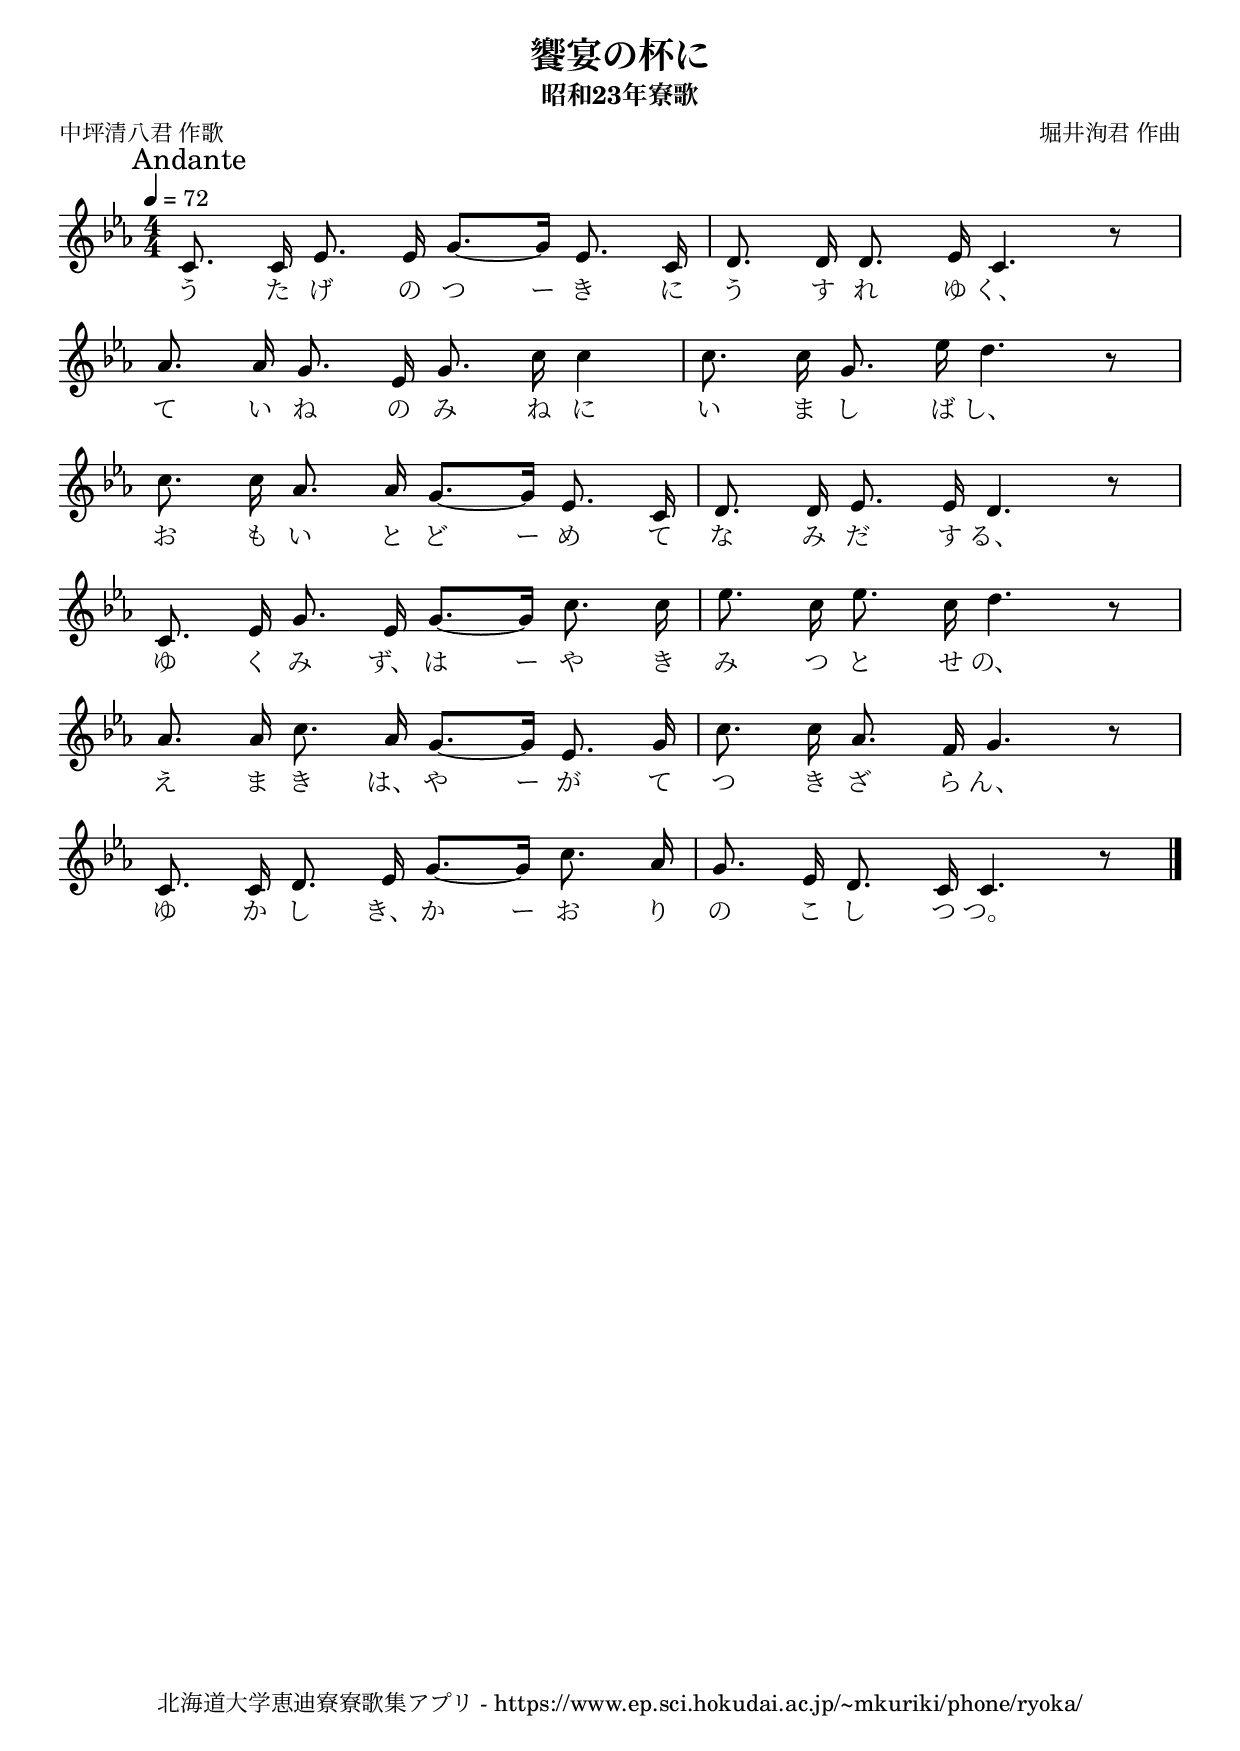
\version "2.18.2"

\paper {indent = 0}

\header {
  title = "饗宴の杯に"
  subtitle = "昭和23年寮歌"
  composer = "堀井洵君 作曲"
  poet = "中坪清八君 作歌"
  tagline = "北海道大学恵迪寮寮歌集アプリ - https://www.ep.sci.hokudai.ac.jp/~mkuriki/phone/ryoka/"
}


melody = \relative c'{
  \tempo 4 = 72
  \autoBeamOff
  \numericTimeSignature
  \override BreathingSign.text = \markup { \musicglyph #"scripts.upedaltoe" } % ブレスの記号指定
  \key c \minor 
  \time 4/4
  \mark \markup "Andante"
  \set melismaBusyProperties = #'()
  c8. c16 ees8. ees16 g8. ~ [g16] ees8. c16 |
  d8. d16 d8. ees16 c4. r8 | \break
  aes'8. aes16 g8. ees16 g8. c16 c4 |
  c8. c16 g8. ees'16 d4. r8 | \break
  c8. c16 aes8. aes16 g8. ~ [g16] ees8. c16 |
  d8. d16 ees8. ees16 d4. r8 | \break
  c8. ees16 g8. ees16 g8. ~ [g16] c8. c16 |
  ees8. c16 ees8. c16 d4. r8 | \break 
  aes8. aes16 c8. aes16 g8. ~ [g16] ees8. g16 |
  c8. c16 aes8. f16 g4. r8 | \break
  c,8. c16 d8. ees16 g8. ~ [g16] c8. aes16 |
  g8. ees16 d8. c16 c4. r8 |
  \bar "|." 
}

text = \lyricmode {
  う た げ の つ ー き に う す れ ゆ く、
  て い ね の み ね に い ま し ば し、
  お も い と ど ー め て な み だ す る、
  ゆ く み ず、 は ー や き み つ と せ の、
  え ま き は、 や ー が て つ き ざ ら ん、
  ゆ か し き、 か ー お り の こ し つ つ。
}

\score {
  <<
    % ギターコード
    %{
    \new ChordNames \with {midiInstrument = #"acoustic guitar (nylon)"}{
      \set chordChanges = ##t
      \harmony
    }
    %}
    
    % メロディーライン
    \new Voice = "one"{\melody}
    % 歌詞
    \new Lyrics \lyricsto "one" \text
    % 太鼓
    % \new DrumStaff \with{
    %   \remove "Time_signature_engraver"
    %   drumStyleTable = #percussion-style
    %   \override StaffSymbol.line-count = #1
    %   \hide Stem
    % }
    % \drum
  >>
  
\midi {}
\layout {
  \context {
    \Score
    \remove "Bar_number_engraver"
  }
}

}

